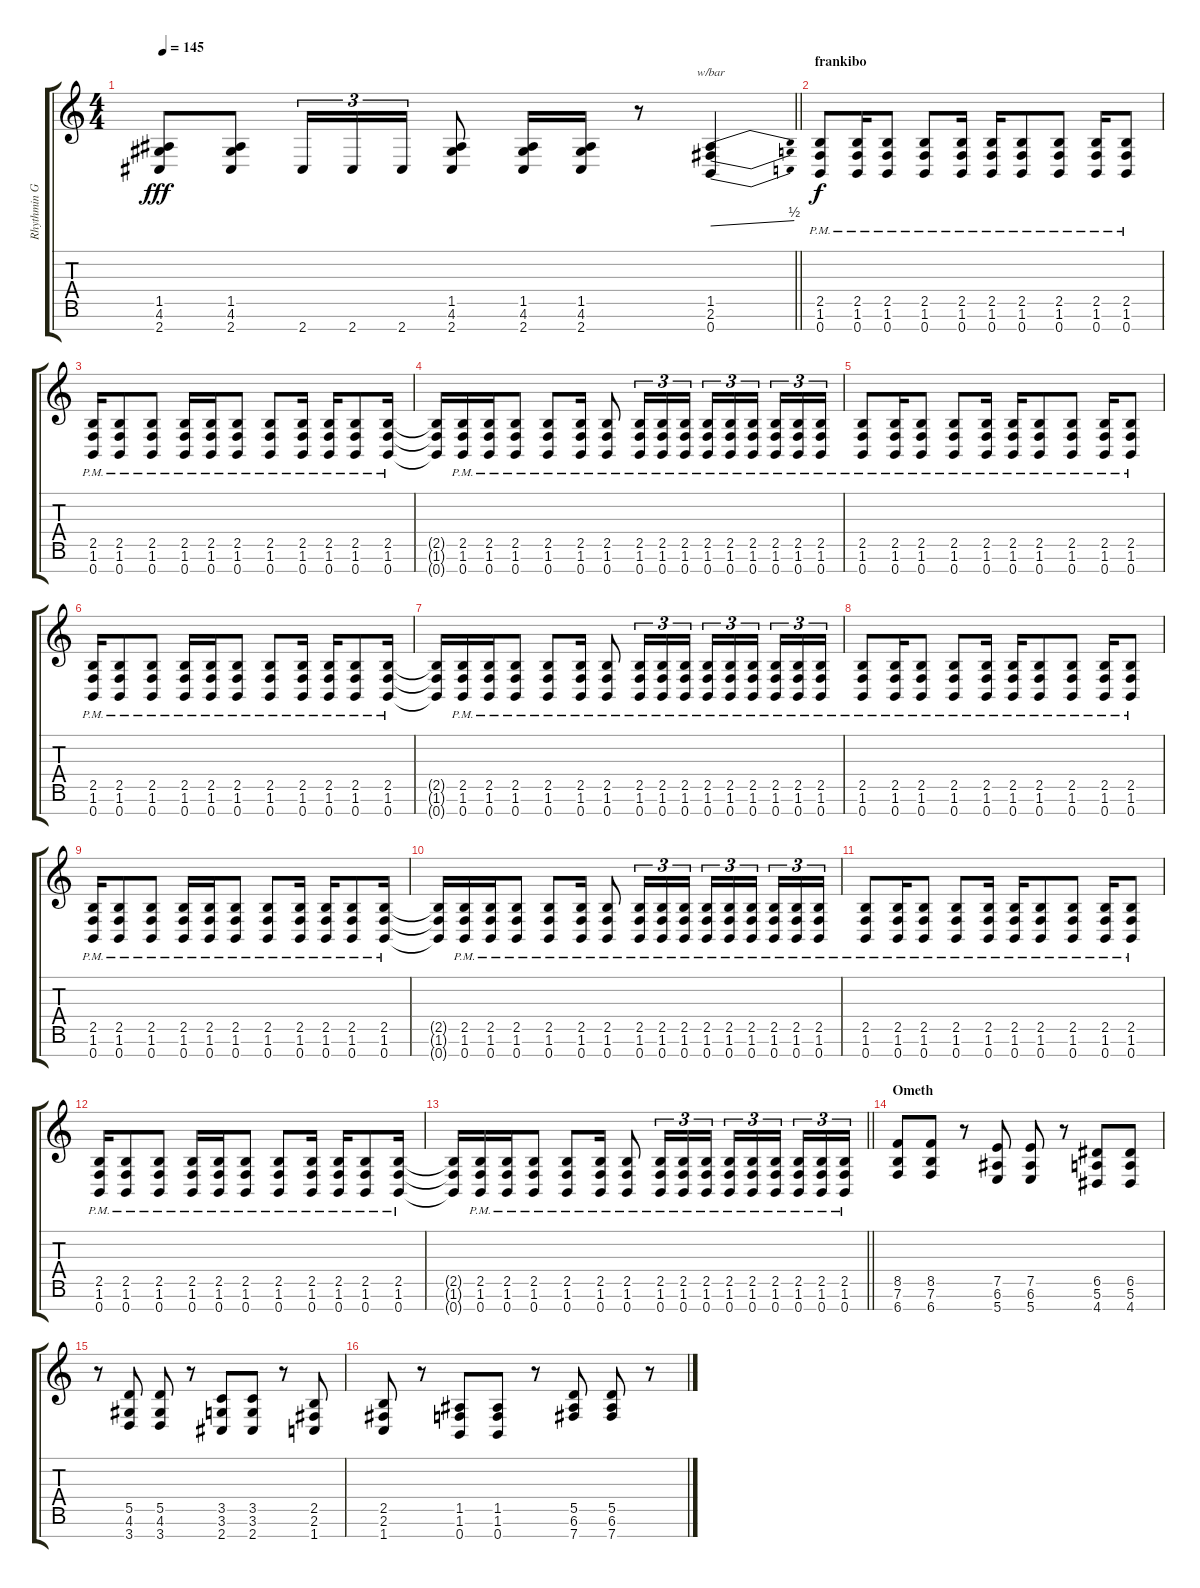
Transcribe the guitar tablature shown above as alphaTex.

\track ("Rhythmin Guitar #2" "Rhythmin G") {instrument distortionguitar}
\staff {score tabs}
\tuning (E4 B3 G3 D3 A2 E2 B1) {hide}
\ts (4 4)
\tempo 145
\clef g2
\barLineRight lightlight
\ks c
(1.5 4.6 2.7).8{dy fff} (1.5 4.6 2.7).8 2.7.16{tu (3 2)} 2.7.16{tu (3 2)} 2.7.16{tu (3 2)} (1.5 4.6 2.7).8 (1.5 4.6 2.7).16 (1.5 4.6 2.7).16 r.8 (1.5 2.6 0.7).4{tbe (dive default 0 0 60 2)} |
\section ("" "frankibo")
(2.5{pm} 1.6{pm} 0.7{pm}).8{dy f} (2.5{pm} 1.6{pm} 0.7{pm}).16 (2.5{pm} 1.6{pm} 0.7{pm}).8 (2.5{pm} 1.6{pm} 0.7{pm}).8 (2.5{pm} 1.6{pm} 0.7{pm}).16 (2.5{pm} 1.6{pm} 0.7{pm}).16 (2.5{pm} 1.6{pm} 0.7{pm}).8 (2.5{pm} 1.6{pm} 0.7{pm}).8 (2.5{pm} 1.6{pm} 0.7{pm}).16 (2.5{pm} 1.6{pm} 0.7{pm}).8 |
(2.5{pm} 1.6{pm} 0.7{pm}).16 (2.5{pm} 1.6{pm} 0.7{pm}).8 (2.5{pm} 1.6{pm} 0.7{pm}).8 (2.5{pm} 1.6{pm} 0.7{pm}).16 (2.5{pm} 1.6{pm} 0.7{pm}).16 (2.5{pm} 1.6{pm} 0.7{pm}).8 (2.5{pm} 1.6{pm} 0.7{pm}).8 (2.5{pm} 1.6{pm} 0.7{pm}).16 (2.5{pm} 1.6{pm} 0.7{pm}).16 (2.5{pm} 1.6{pm} 0.7{pm}).8 (2.5{pm} 1.6{pm} 0.7{pm}).16 |
(2.5{t} 1.6{t} 0.7{t}).16 (2.5{pm} 1.6{pm} 0.7{pm}).16 (2.5{pm} 1.6{pm} 0.7{pm}).16 (2.5{pm} 1.6{pm} 0.7{pm}).8 (2.5{pm} 1.6{pm} 0.7{pm}).8 (2.5{pm} 1.6{pm} 0.7{pm}).16 (2.5{pm} 1.6{pm} 0.7{pm}).8 (2.5{pm} 1.6{pm} 0.7{pm}).16{tu (3 2)} (2.5{pm} 1.6{pm} 0.7{pm}).16{tu (3 2)} (2.5{pm} 1.6{pm} 0.7{pm}).16{tu (3 2)} (2.5{pm} 1.6{pm} 0.7{pm}).16{tu (3 2)} (2.5{pm} 1.6{pm} 0.7{pm}).16{tu (3 2)} (2.5{pm} 1.6{pm} 0.7{pm}).16{tu (3 2) beam splitsecondary} (2.5{pm} 1.6{pm} 0.7{pm}).16{tu (3 2)} (2.5{pm} 1.6{pm} 0.7{pm}).16{tu (3 2)} (2.5{pm} 1.6{pm} 0.7{pm}).16{tu (3 2)} |
(2.5{pm} 1.6{pm} 0.7{pm}).8 (2.5{pm} 1.6{pm} 0.7{pm}).16 (2.5{pm} 1.6{pm} 0.7{pm}).8 (2.5{pm} 1.6{pm} 0.7{pm}).8 (2.5{pm} 1.6{pm} 0.7{pm}).16 (2.5{pm} 1.6{pm} 0.7{pm}).16 (2.5{pm} 1.6{pm} 0.7{pm}).8 (2.5{pm} 1.6{pm} 0.7{pm}).8 (2.5{pm} 1.6{pm} 0.7{pm}).16 (2.5{pm} 1.6{pm} 0.7{pm}).8 |
(2.5{pm} 1.6{pm} 0.7{pm}).16 (2.5{pm} 1.6{pm} 0.7{pm}).8 (2.5{pm} 1.6{pm} 0.7{pm}).8 (2.5{pm} 1.6{pm} 0.7{pm}).16 (2.5{pm} 1.6{pm} 0.7{pm}).16 (2.5{pm} 1.6{pm} 0.7{pm}).8 (2.5{pm} 1.6{pm} 0.7{pm}).8 (2.5{pm} 1.6{pm} 0.7{pm}).16 (2.5{pm} 1.6{pm} 0.7{pm}).16 (2.5{pm} 1.6{pm} 0.7{pm}).8 (2.5{pm} 1.6{pm} 0.7{pm}).16 |
(2.5{t} 1.6{t} 0.7{t}).16 (2.5{pm} 1.6{pm} 0.7{pm}).16 (2.5{pm} 1.6{pm} 0.7{pm}).16 (2.5{pm} 1.6{pm} 0.7{pm}).8 (2.5{pm} 1.6{pm} 0.7{pm}).8 (2.5{pm} 1.6{pm} 0.7{pm}).16 (2.5{pm} 1.6{pm} 0.7{pm}).8 (2.5{pm} 1.6{pm} 0.7{pm}).16{tu (3 2)} (2.5{pm} 1.6{pm} 0.7{pm}).16{tu (3 2)} (2.5{pm} 1.6{pm} 0.7{pm}).16{tu (3 2)} (2.5{pm} 1.6{pm} 0.7{pm}).16{tu (3 2)} (2.5{pm} 1.6{pm} 0.7{pm}).16{tu (3 2)} (2.5{pm} 1.6{pm} 0.7{pm}).16{tu (3 2) beam splitsecondary} (2.5{pm} 1.6{pm} 0.7{pm}).16{tu (3 2)} (2.5{pm} 1.6{pm} 0.7{pm}).16{tu (3 2)} (2.5{pm} 1.6{pm} 0.7{pm}).16{tu (3 2)} |
(2.5{pm} 1.6{pm} 0.7{pm}).8 (2.5{pm} 1.6{pm} 0.7{pm}).16 (2.5{pm} 1.6{pm} 0.7{pm}).8 (2.5{pm} 1.6{pm} 0.7{pm}).8 (2.5{pm} 1.6{pm} 0.7{pm}).16 (2.5{pm} 1.6{pm} 0.7{pm}).16 (2.5{pm} 1.6{pm} 0.7{pm}).8 (2.5{pm} 1.6{pm} 0.7{pm}).8 (2.5{pm} 1.6{pm} 0.7{pm}).16 (2.5{pm} 1.6{pm} 0.7{pm}).8 |
(2.5{pm} 1.6{pm} 0.7{pm}).16 (2.5{pm} 1.6{pm} 0.7{pm}).8 (2.5{pm} 1.6{pm} 0.7{pm}).8 (2.5{pm} 1.6{pm} 0.7{pm}).16 (2.5{pm} 1.6{pm} 0.7{pm}).16 (2.5{pm} 1.6{pm} 0.7{pm}).8 (2.5{pm} 1.6{pm} 0.7{pm}).8 (2.5{pm} 1.6{pm} 0.7{pm}).16 (2.5{pm} 1.6{pm} 0.7{pm}).16 (2.5{pm} 1.6{pm} 0.7{pm}).8 (2.5{pm} 1.6{pm} 0.7{pm}).16 |
(2.5{t} 1.6{t} 0.7{t}).16 (2.5{pm} 1.6{pm} 0.7{pm}).16 (2.5{pm} 1.6{pm} 0.7{pm}).16 (2.5{pm} 1.6{pm} 0.7{pm}).8 (2.5{pm} 1.6{pm} 0.7{pm}).8 (2.5{pm} 1.6{pm} 0.7{pm}).16 (2.5{pm} 1.6{pm} 0.7{pm}).8 (2.5{pm} 1.6{pm} 0.7{pm}).16{tu (3 2)} (2.5{pm} 1.6{pm} 0.7{pm}).16{tu (3 2)} (2.5{pm} 1.6{pm} 0.7{pm}).16{tu (3 2)} (2.5{pm} 1.6{pm} 0.7{pm}).16{tu (3 2)} (2.5{pm} 1.6{pm} 0.7{pm}).16{tu (3 2)} (2.5{pm} 1.6{pm} 0.7{pm}).16{tu (3 2) beam splitsecondary} (2.5{pm} 1.6{pm} 0.7{pm}).16{tu (3 2)} (2.5{pm} 1.6{pm} 0.7{pm}).16{tu (3 2)} (2.5{pm} 1.6{pm} 0.7{pm}).16{tu (3 2)} |
(2.5{pm} 1.6{pm} 0.7{pm}).8 (2.5{pm} 1.6{pm} 0.7{pm}).16 (2.5{pm} 1.6{pm} 0.7{pm}).8 (2.5{pm} 1.6{pm} 0.7{pm}).8 (2.5{pm} 1.6{pm} 0.7{pm}).16 (2.5{pm} 1.6{pm} 0.7{pm}).16 (2.5{pm} 1.6{pm} 0.7{pm}).8 (2.5{pm} 1.6{pm} 0.7{pm}).8 (2.5{pm} 1.6{pm} 0.7{pm}).16 (2.5{pm} 1.6{pm} 0.7{pm}).8 |
(2.5{pm} 1.6{pm} 0.7{pm}).16 (2.5{pm} 1.6{pm} 0.7{pm}).8 (2.5{pm} 1.6{pm} 0.7{pm}).8 (2.5{pm} 1.6{pm} 0.7{pm}).16 (2.5{pm} 1.6{pm} 0.7{pm}).16 (2.5{pm} 1.6{pm} 0.7{pm}).8 (2.5{pm} 1.6{pm} 0.7{pm}).8 (2.5{pm} 1.6{pm} 0.7{pm}).16 (2.5{pm} 1.6{pm} 0.7{pm}).16 (2.5{pm} 1.6{pm} 0.7{pm}).8 (2.5{pm} 1.6{pm} 0.7{pm}).16 |
\barLineRight lightlight
(2.5{t} 1.6{t} 0.7{t}).16 (2.5{pm} 1.6{pm} 0.7{pm}).16 (2.5{pm} 1.6{pm} 0.7{pm}).16 (2.5{pm} 1.6{pm} 0.7{pm}).8 (2.5{pm} 1.6{pm} 0.7{pm}).8 (2.5{pm} 1.6{pm} 0.7{pm}).16 (2.5{pm} 1.6{pm} 0.7{pm}).8 (2.5{pm} 1.6{pm} 0.7{pm}).16{tu (3 2)} (2.5{pm} 1.6{pm} 0.7{pm}).16{tu (3 2)} (2.5{pm} 1.6{pm} 0.7{pm}).16{tu (3 2)} (2.5{pm} 1.6{pm} 0.7{pm}).16{tu (3 2)} (2.5{pm} 1.6{pm} 0.7{pm}).16{tu (3 2)} (2.5{pm} 1.6{pm} 0.7{pm}).16{tu (3 2) beam splitsecondary} (2.5{pm} 1.6{pm} 0.7{pm}).16{tu (3 2)} (2.5{pm} 1.6{pm} 0.7{pm}).16{tu (3 2)} (2.5{pm} 1.6{pm} 0.7{pm}).16{tu (3 2)} |
\section ("" "Ometh")
(8.5 7.6 6.7).8 (8.5 7.6 6.7).8 r.8 (7.5 6.6 5.7).8 (7.5 6.6 5.7).8 r.8 (6.5 5.6 4.7).8 (6.5 5.6 4.7).8 |
r.8 (5.5 4.6 3.7).8 (5.5 4.6 3.7).8 r.8 (3.5 3.6 2.7).8 (3.5 3.6 2.7).8 r.8 (2.5 2.6 1.7).8 |
(2.5 2.6 1.7).8 r.8 (1.5 1.6 0.7).8 (1.5 1.6 0.7).8 r.8 (5.5 6.6 7.7).8 (5.5 6.6 7.7).8 r.8
